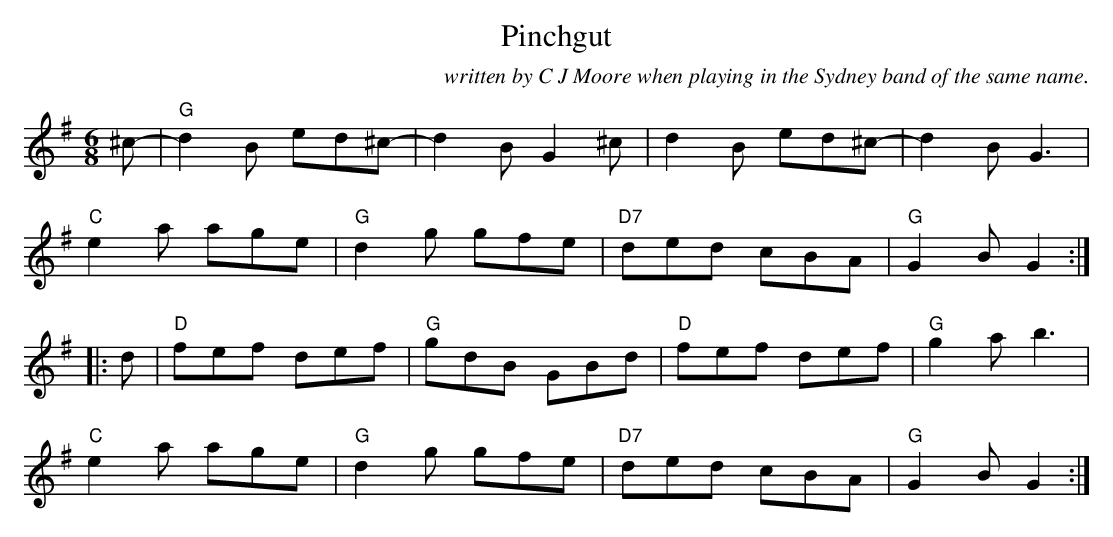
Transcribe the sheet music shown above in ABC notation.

X:1
T:Pinchgut
M:6/8
L:1/8
C:written by C J Moore when playing in the Sydney band of the same name.
K:G
^c-|"G"d2B ed^c-|d2BG2^c|d2B ed^c-|d2BG3|
"C"e2a age|"G"d2g gfe|"D7"ded cBA|"G"G2BG2:|
|:d|"D"fef def|"G"gdB GBd|"D"fef def|"G"g2ab3|
"C"e2a age|"G"d2g gfe|"D7"ded cBA|"G"G2BG2:|
